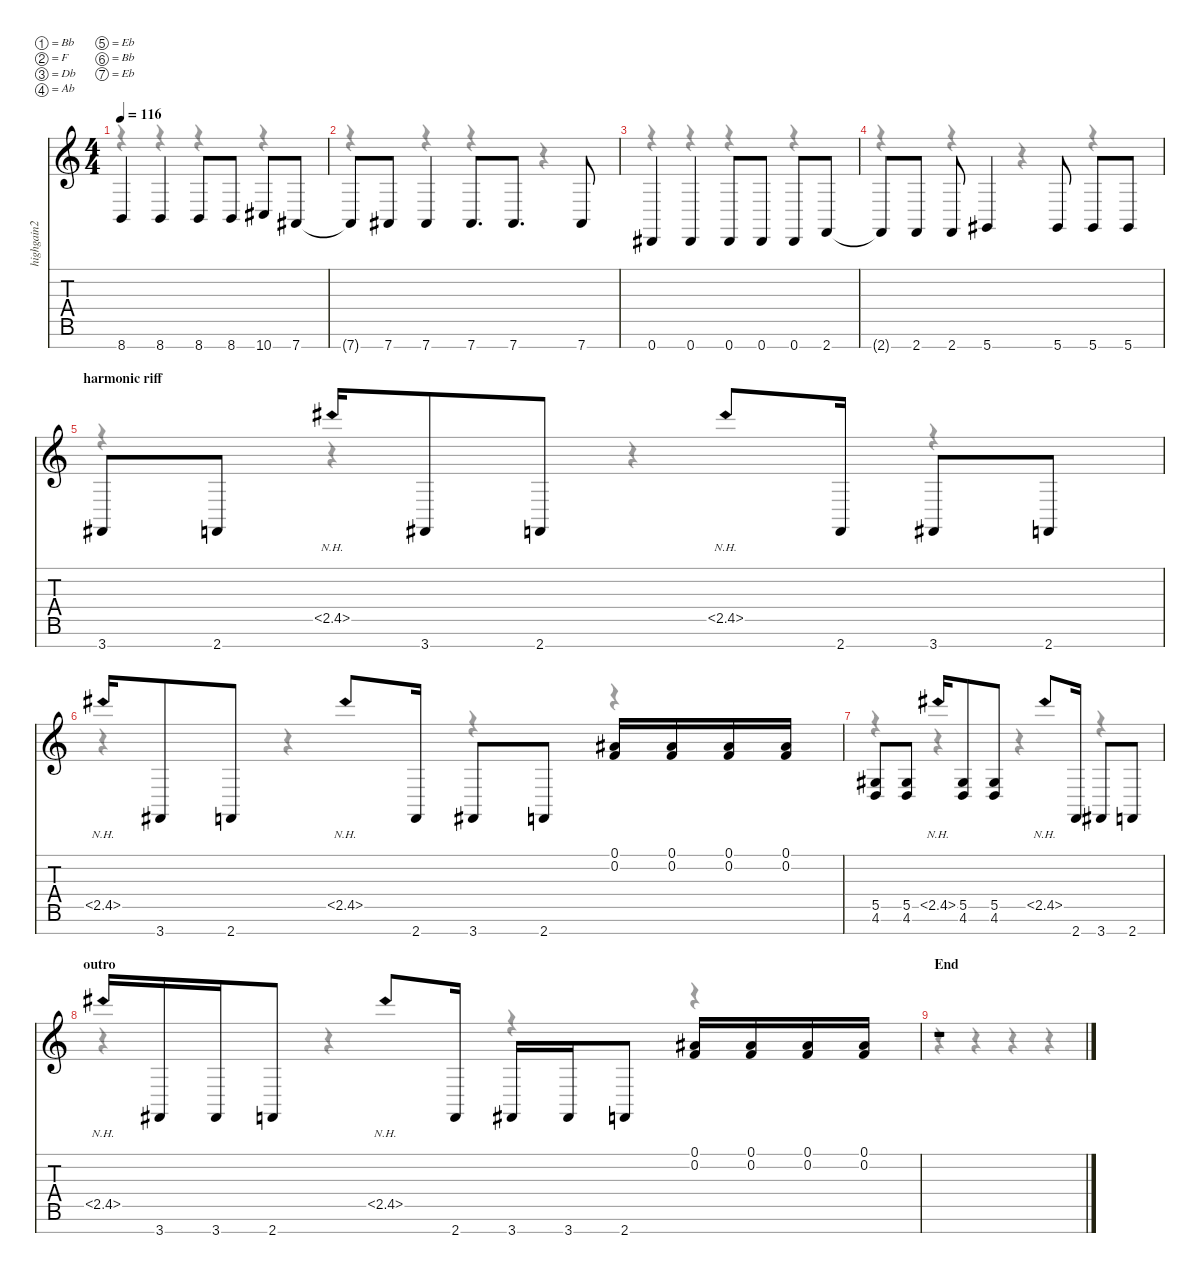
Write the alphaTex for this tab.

\defaultSystemsLayout 4
\hideDynamics
\bracketExtendMode nobrackets
\track ("Rhythm Right" "highgain2") {instrument distortionguitar}
\staff {score tabs}
\tuning (Bb3 F3 Db3 Ab2 Eb2 Bb1 Eb1)
\voice
\ts (4 4)
\tempo 116
\clef g2
\ks c
8.7.4{dy f} 8.7.4 8.7.8 8.7.8 10.7{acc #}.8 7.7{acc #}.8 |
7.7{t acc #}.8 7.7{acc #}.8 7.7{acc #}.4 7.7{acc #}.8{d} 7.7{acc #}.8{d} 7.7{acc #}.8 |
0.7{acc #}.4 0.7{acc #}.4 0.7{acc #}.8 0.7{acc #}.8 0.7{acc #}.8 2.7.8 |
2.7{t}.8 2.7.8 2.7.8 5.7{acc #}.4 5.7{acc #}.8 5.7{acc #}.8 5.7{acc #}.8 |
\section ("" "harmonic riff")
3.7{acc #}.8 2.7.8 2.5{nh}.16 3.7{acc #}.8 2.7.8 2.5{nh}.8 2.7.16 3.7{acc #}.8 2.7.8 |
2.5{nh}.16 3.7{acc #}.8 2.7.8 2.5{nh}.8 2.7.16 3.7{acc #}.8 2.7.8 (0.1{acc #} 0.2).16 (0.1{acc #} 0.2).16 (0.1{acc #} 0.2).16 (0.1{acc #} 0.2).16 |
(5.5{acc #} 4.6).8 (5.5{acc #} 4.6).8 2.5{nh}.16 (5.5{acc #} 4.6).8 (5.5{acc #} 4.6).8 2.5{nh}.8 2.7.16 3.7{acc #}.8 2.7.8 |
\section ("" "outro")
2.5{nh}.16 3.7{acc #}.16 3.7{acc #}.16 2.7.8 2.5{nh}.8 2.7.16 3.7{acc #}.16 3.7{acc #}.16 2.7.8 (0.1{acc #} 0.2).16 (0.1{acc #} 0.2).16 (0.1{acc #} 0.2).16 (0.1{acc #} 0.2).16 |
\section ("" "End")
r.1
\voice
\clef g2
\ottava regular
\simile none
\ks c
r.4{dy mf} r.4 r.4 r.4 |
r.4 r.4 r.4 r.4 |
r.4 r.4 r.4 r.4 |
r.4 r.4 r.4 r.4 |
r.4 r.4 r.4 r.4 |
r.4 r.4 r.4 r.4 |
r.4 r.4 r.4 r.4 |
r.4 r.4 r.4 r.4 |
r.4 r.4 r.4 r.4
